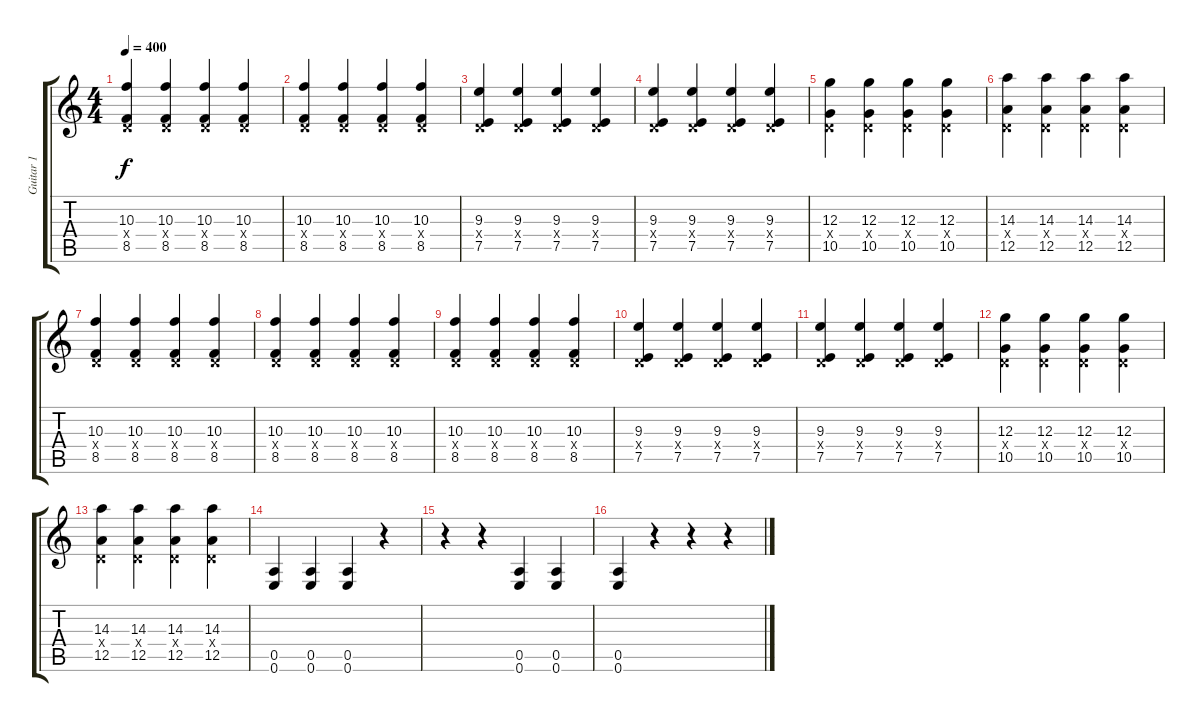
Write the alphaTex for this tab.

\track ("Guitar 1" "Guitar 1") {instrument distortionguitar}
\staff {score tabs}
\tuning (E4 B3 G3 D3 A2 E2) {hide}
\ts (4 4)
\tempo 400
\clef g2
\ks c
(10.3 0.4{x} 8.5).4{dy f} (10.3 0.4{x} 8.5).4 (10.3 0.4{x} 8.5).4 (10.3 0.4{x} 8.5).4 |
(10.3 0.4{x} 8.5).4 (10.3 0.4{x} 8.5).4 (10.3 0.4{x} 8.5).4 (10.3 0.4{x} 8.5).4 |
(9.3 0.4{x} 7.5).4 (9.3 0.4{x} 7.5).4 (9.3 0.4{x} 7.5).4 (9.3 0.4{x} 7.5).4 |
(9.3 0.4{x} 7.5).4 (9.3 0.4{x} 7.5).4 (9.3 0.4{x} 7.5).4 (9.3 0.4{x} 7.5).4 |
(12.3 0.4{x} 10.5).4 (12.3 0.4{x} 10.5).4 (12.3 0.4{x} 10.5).4 (12.3 0.4{x} 10.5).4 |
(14.3 0.4{x} 12.5).4 (14.3 0.4{x} 12.5).4 (14.3 0.4{x} 12.5).4 (14.3 0.4{x} 12.5).4 |
(10.3 0.4{x} 8.5).4 (10.3 0.4{x} 8.5).4 (10.3 0.4{x} 8.5).4 (10.3 0.4{x} 8.5).4 |
(10.3 0.4{x} 8.5).4 (10.3 0.4{x} 8.5).4 (10.3 0.4{x} 8.5).4 (10.3 0.4{x} 8.5).4 |
(10.3 0.4{x} 8.5).4 (10.3 0.4{x} 8.5).4 (10.3 0.4{x} 8.5).4 (10.3 0.4{x} 8.5).4 |
(9.3 0.4{x} 7.5).4 (9.3 0.4{x} 7.5).4 (9.3 0.4{x} 7.5).4 (9.3 0.4{x} 7.5).4 |
(9.3 0.4{x} 7.5).4 (9.3 0.4{x} 7.5).4 (9.3 0.4{x} 7.5).4 (9.3 0.4{x} 7.5).4 |
(12.3 0.4{x} 10.5).4 (12.3 0.4{x} 10.5).4 (12.3 0.4{x} 10.5).4 (12.3 0.4{x} 10.5).4 |
(14.3 0.4{x} 12.5).4 (14.3 0.4{x} 12.5).4 (14.3 0.4{x} 12.5).4 (14.3 0.4{x} 12.5).4 |
(0.5 0.6).4 (0.5 0.6).4 (0.5 0.6).4 r.4 |
r.4 r.4 (0.5 0.6).4 (0.5 0.6).4 |
(0.5 0.6).4 r.4 r.4 r.4
